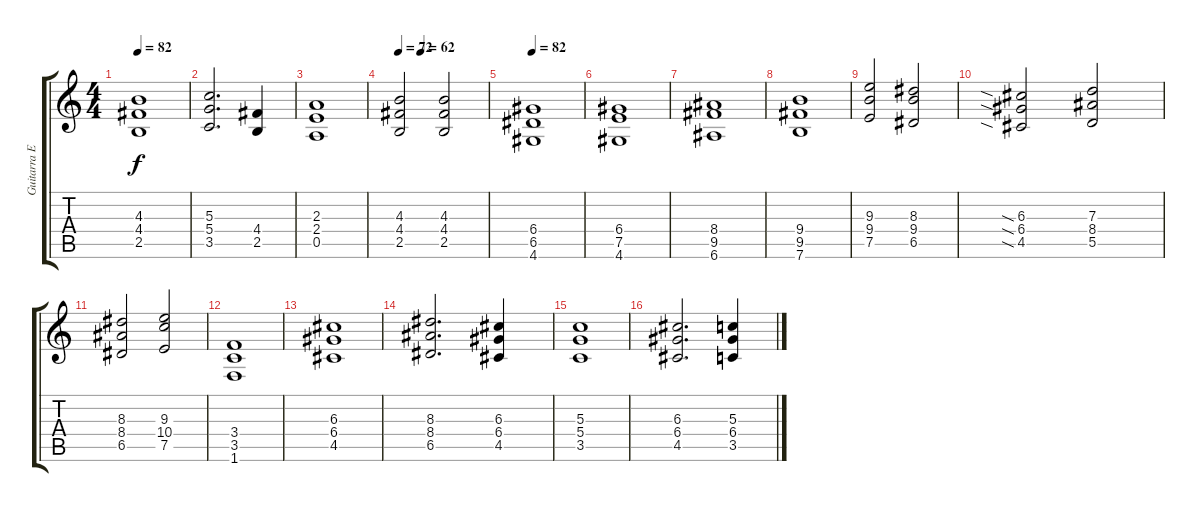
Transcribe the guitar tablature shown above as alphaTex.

\track ("Guitarra Eléctrica " "Guitarra E") {instrument electricguitarclean}
\staff {score tabs}
\tuning (E4 B3 G3 D3 A2 E2) {hide}
\ts (4 4)
\tempo 82
\clef g2
\ks c
(4.3 4.4 2.5).1{dy f} |
(5.3 5.4 3.5).2{d} (4.4 2.5).4 |
(2.3 2.4 0.5).1 |
\tempo 72
\tempo (62 0.25)
(4.3 4.4 2.5).2 (4.3 4.4 2.5).2 |
\tempo 82
(6.4 6.5 4.6).1 |
(6.4 7.5 4.6).1 |
(8.4 9.5 6.6).1 |
(9.4 9.5 7.6).1 |
(9.3 9.4 7.5).2 (8.3 9.4 6.5).2 |
(6.3{sia} 6.4{sia} 4.5{sia}).2 (7.3 8.4 5.5).2 |
(8.3 8.4 6.5).2 (9.3 10.4 7.5).2 |
(3.4 3.5 1.6).1 |
(6.3 6.4 4.5).1 |
(8.3 8.4 6.5).2{d} (6.3 6.4 4.5).4 |
(5.3 5.4 3.5).1 |
(6.3 6.4 4.5).2{d} (5.3 6.4 3.5).4
